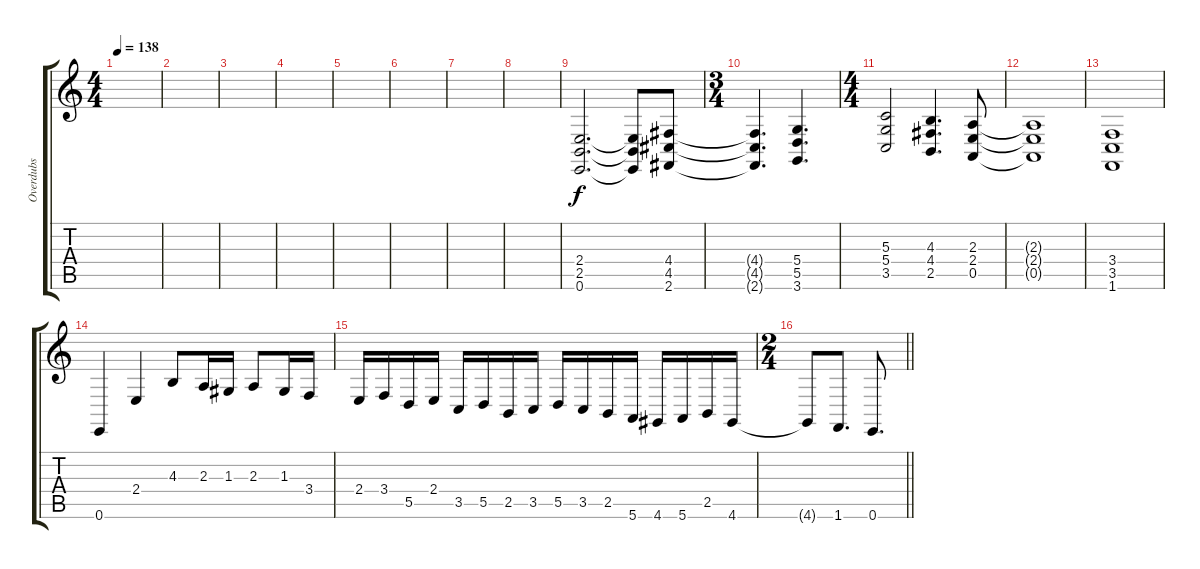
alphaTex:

\track ("Overdubs" "Overdubs") {instrument pad3polysynth}
\staff {score tabs}
\tuning (E4 B3 G3 D3 A2 E2) {hide}
\ts (4 4)
\tempo 138
\clef g2
\ks c
|
|
|
|
|
|
|
|
(2.4 2.5 0.6).2{d instrument distortionguitar} (2.4{t} 2.5{t} 0.6{t}).8 (4.4 4.5 2.6).8 |
\ts (3 4)
(4.4{t} 4.5{t} 2.6{t}).4{d} (5.4 5.5 3.6).4{d} |
\ts (4 4)
(5.3 5.4 3.5).2 (4.3 4.4 2.5).4{d} (2.3 2.4 0.5).8 |
(2.3{t} 2.4{t} 0.5{t}).1 |
(3.4 3.5 1.6).1 |
0.6.4{volume 10} 2.4.4 4.3.8 2.3.16 1.3.16 2.3.8 1.3.16 3.4.16 |
2.4.16 3.4.16 5.5.16 2.4.16 3.5.16 5.5.16 2.5.16 3.5.16 5.5.16 3.5.16 2.5.16 5.6.16 4.6.16 5.6.16 2.5.16 4.6.16 |
\ts (2 4)
\barLineRight lightlight
4.6{t}.8 1.6.8{d} 0.6.8{d}
